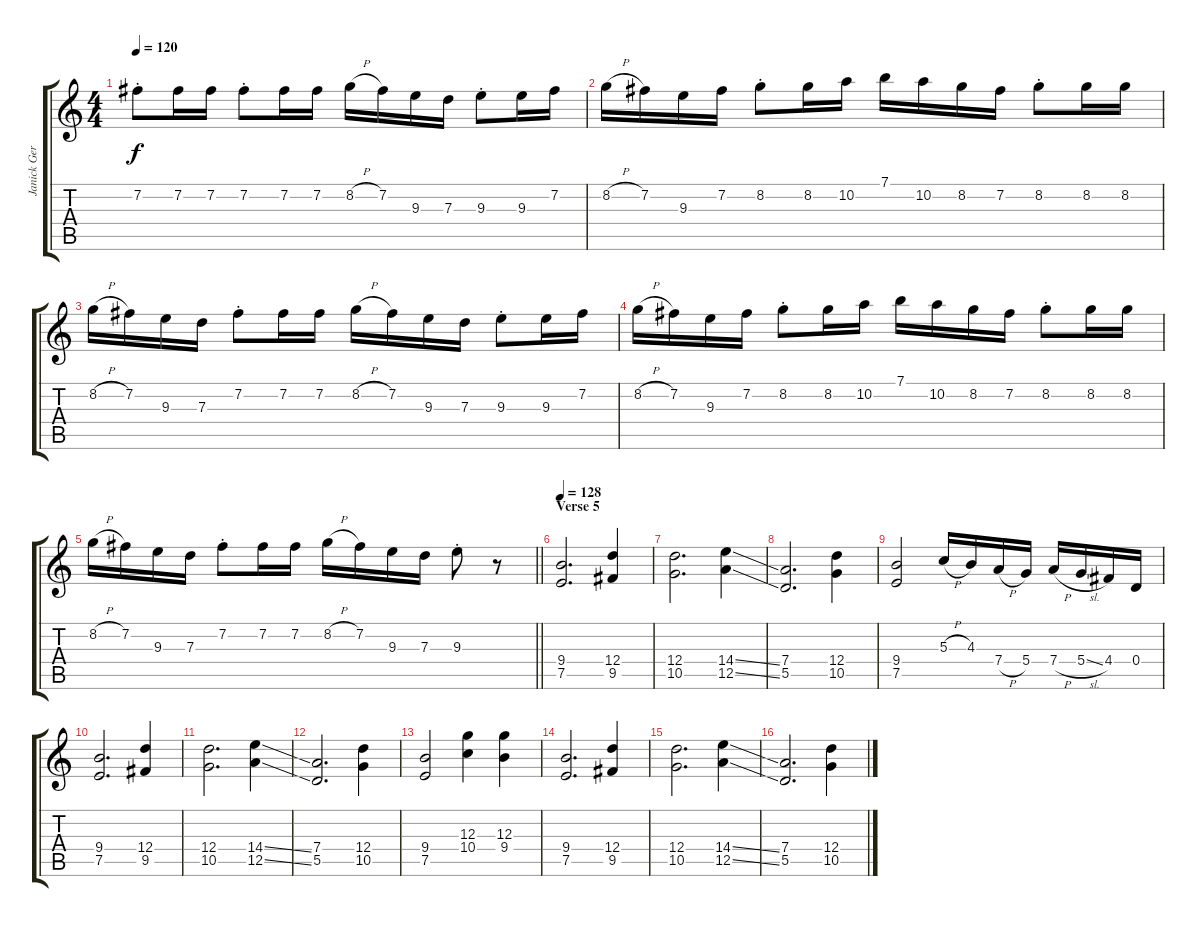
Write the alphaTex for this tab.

\track ("Janick Gers" "Janick Ger") {instrument overdrivenguitar}
\staff {score tabs}
\tuning (E4 B3 G3 D3 A2 E2) {hide}
\ts (4 4)
\tempo 120
\clef g2
\ks c
7.2{st}.8{dy f} 7.2.16 7.2.16 7.2{st}.8 7.2.16 7.2.16 8.2{h}.16 7.2.16 9.3.16 7.3.16 9.3{st}.8 9.3.16 7.2.16 |
8.2{h}.16 7.2.16 9.3.16 7.2.16 8.2{st}.8 8.2.16 10.2.16 7.1.16 10.2.16 8.2.16 7.2.16 8.2{st}.8 8.2.16 8.2.16 |
8.2{h}.16 7.2.16 9.3.16 7.3.16 7.2{st}.8 7.2.16 7.2.16 8.2{h}.16 7.2.16 9.3.16 7.3.16 9.3{st}.8 9.3.16 7.2.16 |
8.2{h}.16 7.2.16 9.3.16 7.2.16 8.2{st}.8 8.2.16 10.2.16 7.1.16 10.2.16 8.2.16 7.2.16 8.2{st}.8 8.2.16 8.2.16 |
\barLineRight lightlight
8.2{h}.16 7.2.16 9.3.16 7.3.16 7.2{st}.8 7.2.16 7.2.16 8.2{h}.16 7.2.16 9.3.16 7.3.16 9.3{st}.8 r.8 |
\section ("" "Verse 5")
\tempo 128
(9.4 7.5).2{d} (12.4 9.5).4 |
(12.4 10.5).2{d} (14.4{ss} 12.5{ss}).4 |
(7.4 5.5).2{d} (12.4 10.5).4 |
(9.4 7.5).2 5.3{h}.16 4.3.16 7.4{h}.16 5.4.16 7.4{h}.16 5.4{sl}.16 4.4.16 0.4.16 |
(9.4 7.5).2{d} (12.4 9.5).4 |
(12.4 10.5).2{d} (14.4{ss} 12.5{ss}).4 |
(7.4 5.5).2{d} (12.4 10.5).4 |
(9.4 7.5).2 (12.3 10.4).4 (12.3 9.4).4 |
(9.4 7.5).2{d} (12.4 9.5).4 |
(12.4 10.5).2{d} (14.4{ss} 12.5{ss}).4 |
(7.4 5.5).2{d} (12.4 10.5).4
